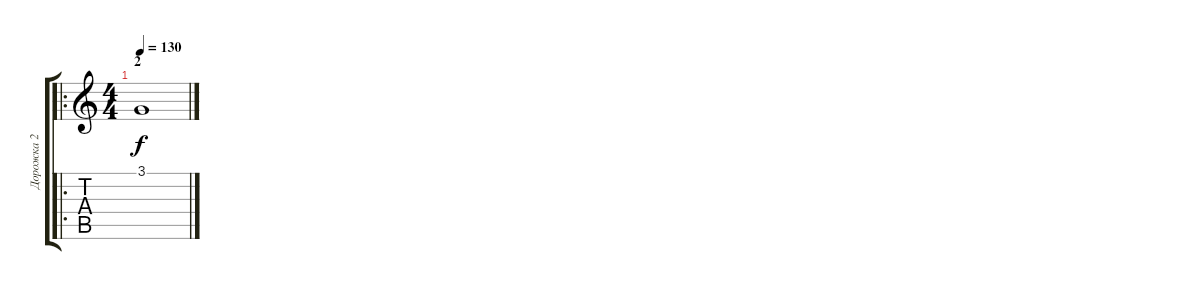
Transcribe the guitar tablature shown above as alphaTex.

\track ("Дорожка 2" "Дорожка 2") {instrument synthbrass1}
\staff {score tabs}
\tuning (E4 B3 G3 D3 A2 E2) {hide}
\ro
\ts (4 4)
\section ("" "2")
\tempo 130
\clef g2
\ks c
3.1{t}.1{dy f}
